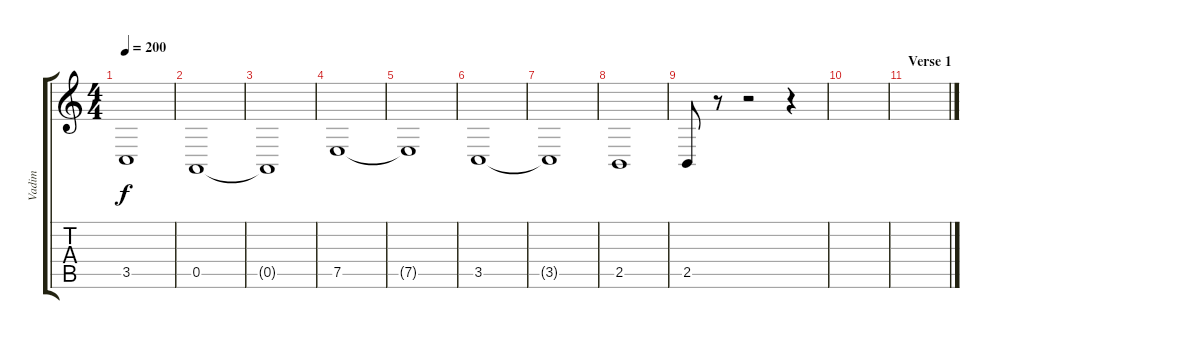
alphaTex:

\track ("Vadim" "Vadim") {instrument choiraahs}
\staff {score tabs}
\tuning (E4 B3 G3 D3 A2 E2) {hide}
\ts (4 4)
\tempo 200
\clef g2
\ks c
3.5{t}.1{dy f} |
0.5.1 |
0.5{t}.1 |
7.5.1 |
7.5{t}.1 |
3.5.1 |
3.5{t}.1 |
2.5.1 |
2.5.8 r.8 r.2 r.4 |
|
\section ("" "Verse 1")
